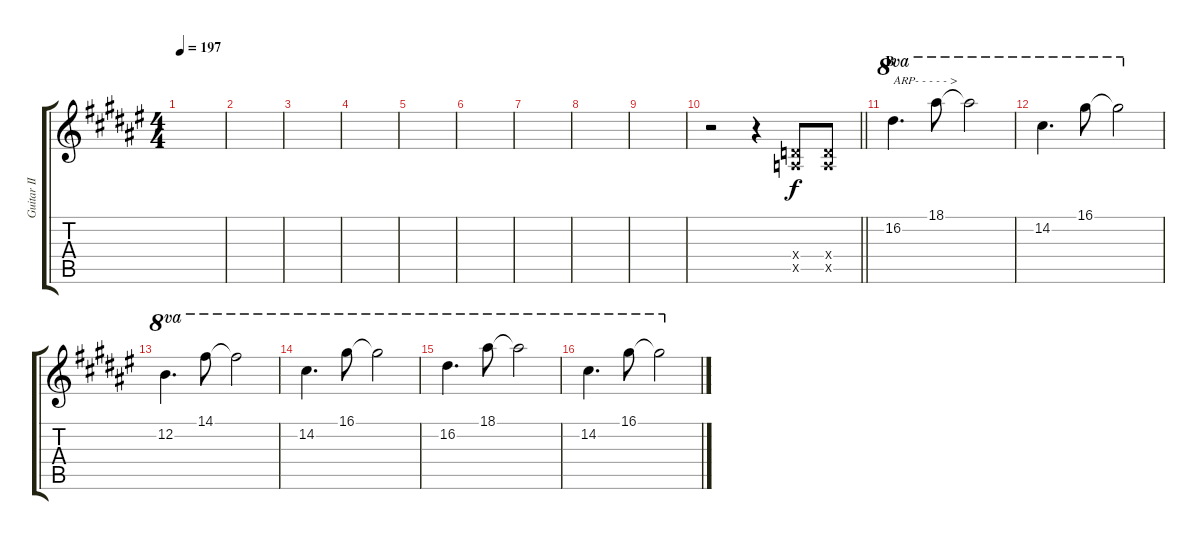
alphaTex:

\track ("Guitar II (Nakano Azusa)" "Guitar II ") {instrument distortionguitar}
\staff {score tabs}
\tuning (E4 B3 G3 D3 A2 E2) {hide}
\ts (4 4)
\tempo 197
\clef g2
\ks f#
|
|
|
|
|
|
|
|
|
\barLineRight lightlight
r.2 r.4 (0.4{x} 0.5{x}).8 (0.4{x} 0.5{x}).8 |
\section ("" "B")
16.2.4{d ot 8va txt "ARP- - - - - >"} 18.1.8{ot 8va} 18.1{t}.2{ot 8va} |
14.2.4{d ot 8va} 16.1.8{ot 8va} 16.1{t}.2{ot 8va} |
12.2.4{d ot 8va} 14.1.8{ot 8va} 14.1{t}.2{ot 8va} |
14.2.4{d ot 8va} 16.1.8{ot 8va} 16.1{t}.2{ot 8va} |
16.2.4{d ot 8va} 18.1.8{ot 8va} 18.1{t}.2{ot 8va} |
14.2.4{d ot 8va} 16.1.8{ot 8va} 16.1{t}.2{ot 8va}
